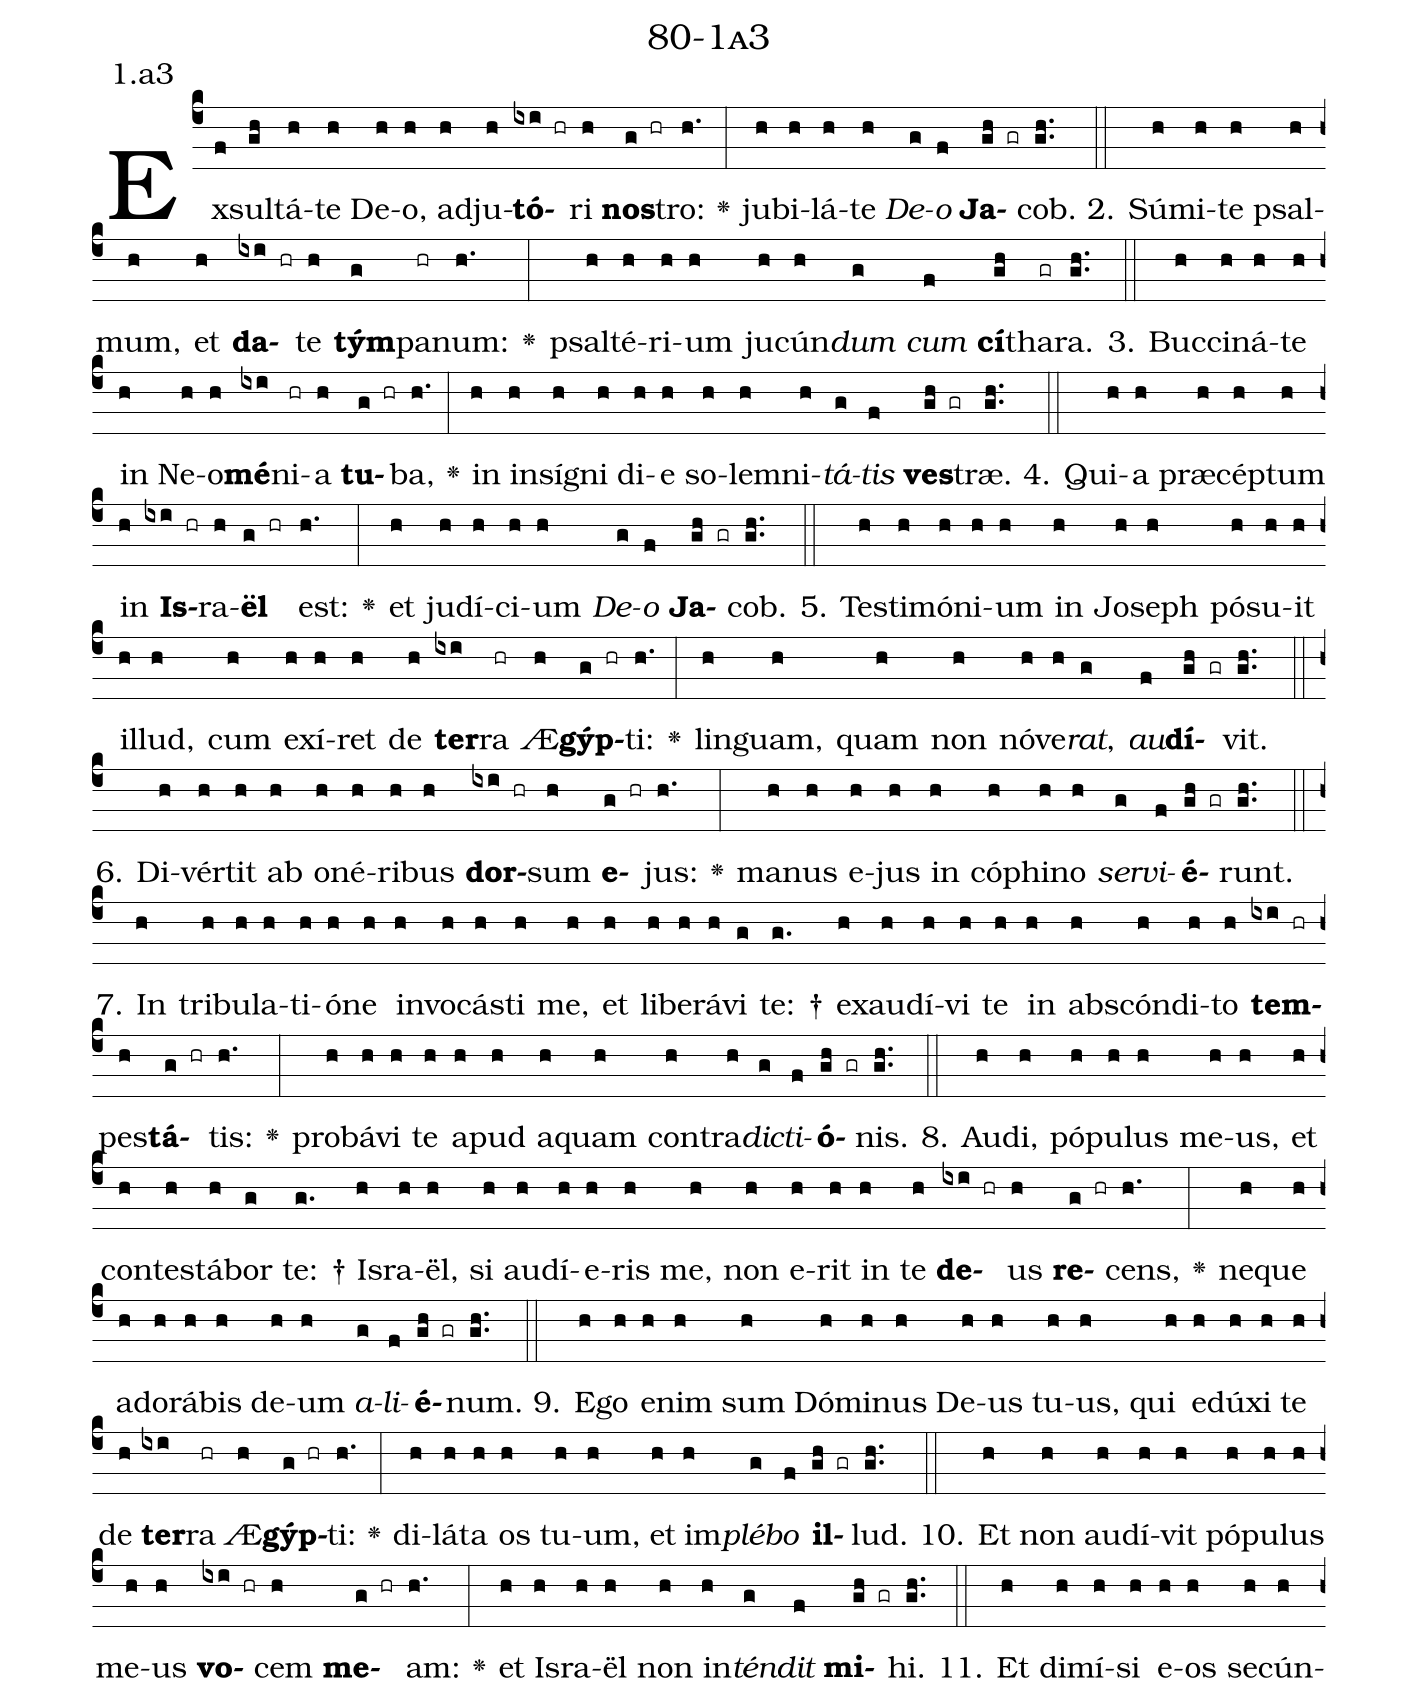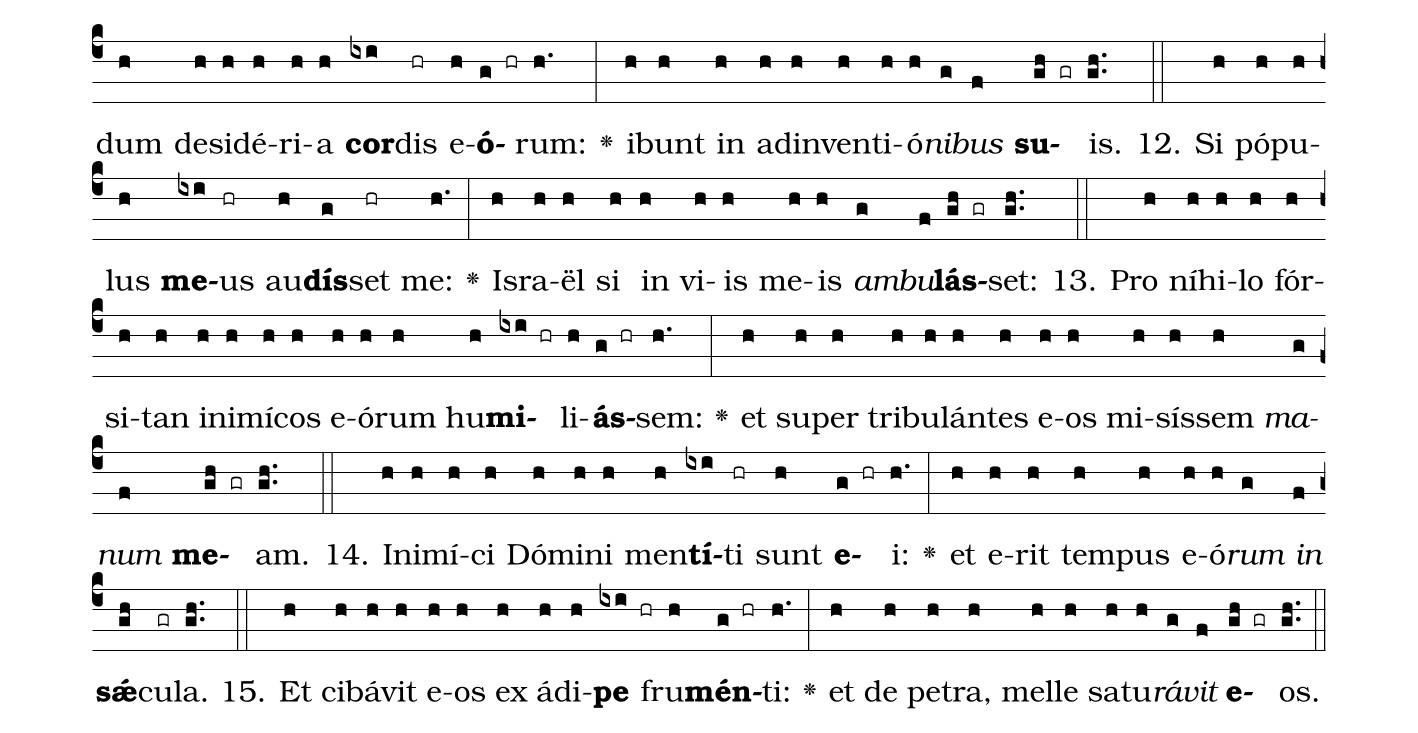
name: 80-1a3;
annotation: 1.a3;
%%
(c4)Ex(f)sul(gh)tá(h)te(h) De(h)o,(h) ad(h)ju(h)<b>tó</b>(ixi hr)ri(h) <b>nos</b>(g hr)tro:(h.) <v>\greheightstar</v>(:) ju(h)bi(h)lá(h)te(h) <i>De</i>(g)<i>o</i>(f) <b>Ja</b>(gh gr)cob.(gh..) (::)
2. Sú(h)mi(h)te(h) psal(h)mum,(h) et(h) <b>da</b>(ixi hr)te(h) <b>tým</b>(g)pa(hr)num:(h.) <v>\greheightstar</v>(:) psal(h)té(h)ri(h)um(h) ju(h)cún(h)<i>dum</i>(g) <i>cum</i>(f) <b>cí</b>(gh)tha(gr)ra.(gh..) (::)
3. Buc(h)ci(h)ná(h)te(h) in(h) Ne(h)o(h)<b>mé</b>(ixi)ni(hr)a(h) <b>tu</b>(g hr)ba,(h.) <v>\greheightstar</v>(:) in(h) in(h)sí(h)gni(h) di(h)e(h) so(h)lem(h)ni(h)<i>tá</i>(g)<i>tis</i>(f) <b>ves</b>(gh gr)træ.(gh..) (::)
4. Qui(h)a(h) præ(h)cép(h)tum(h) in(h) <b>Is</b>(ixi hr)ra(h)<b>ël</b>(g hr) est:(h.) <v>\greheightstar</v>(:) et(h) ju(h)dí(h)ci(h)um(h) <i>De</i>(g)<i>o</i>(f) <b>Ja</b>(gh gr)cob.(gh..) (::)
5. Tes(h)ti(h)mó(h)ni(h)um(h) in(h) Jo(h)seph(h) pó(h)su(h)it(h) il(h)lud,(h) cum(h) ex(h)í(h)ret(h) de(h) <b>ter</b>(ixi)ra(hr) Æ(h)<b>gýp</b>(g hr)ti:(h.) <v>\greheightstar</v>(:) lin(h)guam,(h) quam(h) non(h) nó(h)ve(h)<i>rat</i>,(g) <i>au</i>(f)<b>dí</b>(gh gr)vit.(gh..) (::)
6. Di(h)vér(h)tit(h) ab(h) o(h)né(h)ri(h)bus(h) <b>dor</b>(ixi hr)sum(h) <b>e</b>(g hr)jus:(h.) <v>\greheightstar</v>(:) ma(h)nus(h) e(h)jus(h) in(h) có(h)phi(h)no(h) <i>ser</i>(g)<i>vi</i>(f)<b>é</b>(gh gr)runt.(gh..) (::)
7. In(h) tri(h)bu(h)la(h)ti(h)ó(h)ne(h) in(h)vo(h)cás(h)ti(h) me,(h) et(h) li(h)be(h)rá(h)vi(g) te: †(g.) ex(h)au(h)dí(h)vi(h) te(h) in(h) abs(h)cón(h)di(h)to(h) <b>tem</b>(ixi hr)pes(h)<b>tá</b>(g hr)tis:(h.) <v>\greheightstar</v>(:) pro(h)bá(h)vi(h) te(h) a(h)pud(h) a(h)quam(h) con(h)tra(h)<i>dic</i>(g)<i>ti</i>(f)<b>ó</b>(gh gr)nis.(gh..) (::)
8. Au(h)di,(h) pó(h)pu(h)lus(h) me(h)us,(h) et(h) con(h)tes(h)tá(h)bor(g) te: †(g.) Is(h)ra(h)ël,(h) si(h) au(h)dí(h)e(h)ris(h) me,(h) non(h) e(h)rit(h) in(h) te(h) <b>de</b>(ixi hr)us(h) <b>re</b>(g hr)cens,(h.) <v>\greheightstar</v>(:) ne(h)que(h) ad(h)o(h)rá(h)bis(h) de(h)um(h) <i>a</i>(g)<i>li</i>(f)<b>é</b>(gh gr)num.(gh..) (::)
9. E(h)go(h) e(h)nim(h) sum(h) Dó(h)mi(h)nus(h) De(h)us(h) tu(h)us,(h) qui(h) e(h)dú(h)xi(h) te(h) de(h) <b>ter</b>(ixi)ra(hr) Æ(h)<b>gýp</b>(g hr)ti:(h.) <v>\greheightstar</v>(:) di(h)lá(h)ta(h) os(h) tu(h)um,(h) et(h) im(h)<i>plé</i>(g)<i>bo</i>(f) <b>il</b>(gh gr)lud.(gh..) (::)
10. Et(h) non(h) au(h)dí(h)vit(h) pó(h)pu(h)lus(h) me(h)us(h) <b>vo</b>(ixi hr)cem(h) <b>me</b>(g hr)am:(h.) <v>\greheightstar</v>(:) et(h) Is(h)ra(h)ël(h) non(h) in(h)<i>tén</i>(g)<i>dit</i>(f) <b>mi</b>(gh gr)hi.(gh..) (::)
11. Et(h) di(h)mí(h)si(h) e(h)os(h) se(h)cún(h)dum(h) de(h)si(h)dé(h)ri(h)a(h) <b>cor</b>(ixi)dis(hr) e(h)<b>ó</b>(g hr)rum:(h.) <v>\greheightstar</v>(:) i(h)bunt(h) in(h) ad(h)in(h)ven(h)ti(h)ó(h)<i>ni</i>(g)<i>bus</i>(f) <b>su</b>(gh gr)is.(gh..) (::)
12. Si(h) pó(h)pu(h)lus(h) <b>me</b>(ixi)us(hr) au(h)<b>dís</b>(g)set(hr) me:(h.) <v>\greheightstar</v>(:) Is(h)ra(h)ël(h) si(h) in(h) vi(h)is(h) me(h)is(h) <i>am</i>(g)<i>bu</i>(f)<b>lás</b>(gh gr)set:(gh..) (::)
13. Pro(h) ní(h)hi(h)lo(h) fór(h)si(h)tan(h) in(h)i(h)mí(h)cos(h) e(h)ó(h)rum(h) hu(h)<b>mi</b>(ixi hr)li(h)<b>ás</b>(g hr)sem:(h.) <v>\greheightstar</v>(:) et(h) su(h)per(h) tri(h)bu(h)lán(h)tes(h) e(h)os(h) mi(h)sís(h)sem(h) <i>ma</i>(g)<i>num</i>(f) <b>me</b>(gh gr)am.(gh..) (::)
14. In(h)i(h)mí(h)ci(h) Dó(h)mi(h)ni(h) men(h)<b>tí</b>(ixi)ti(hr) sunt(h) <b>e</b>(g hr)i:(h.) <v>\greheightstar</v>(:) et(h) e(h)rit(h) tem(h)pus(h) e(h)ó(h)<i>rum</i>(g) <i>in</i>(f) <b>sǽ</b>(gh)cu(gr)la.(gh..) (::)
15. Et(h) ci(h)bá(h)vit(h) e(h)os(h) ex(h) á(h)di(h)<b>pe</b>(ixi hr) fru(h)<b>mén</b>(g hr)ti:(h.) <v>\greheightstar</v>(:) et(h) de(h) pe(h)tra,(h) mel(h)le(h) sa(h)tu(h)<i>rá</i>(g)<i>vit</i>(f) <b>e</b>(gh gr)os.(gh..) (::)
